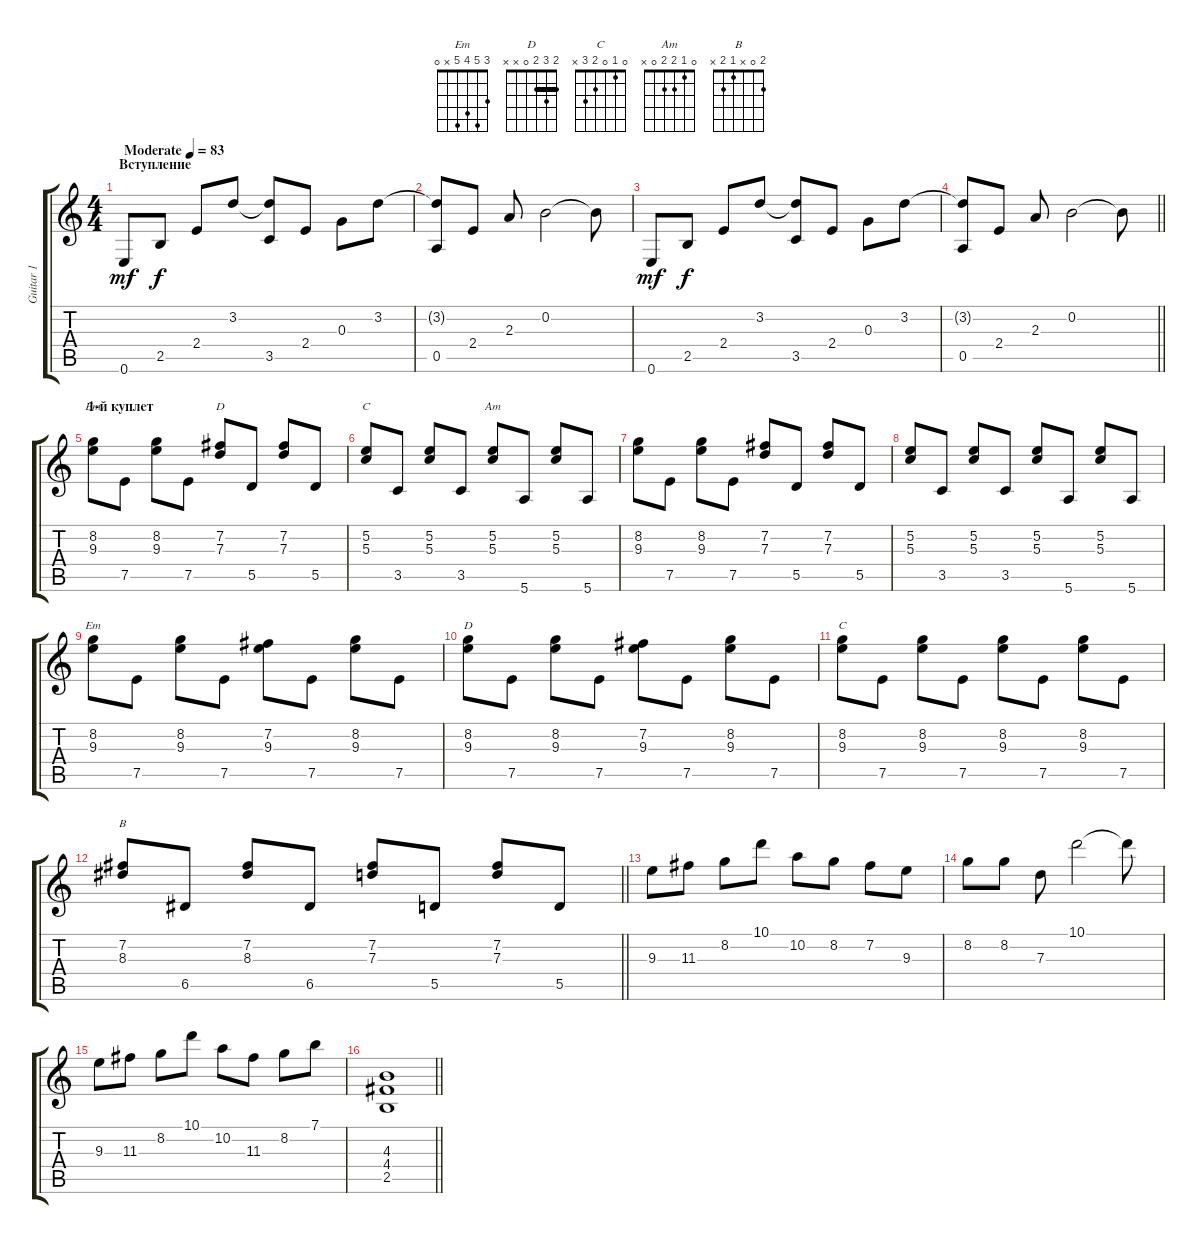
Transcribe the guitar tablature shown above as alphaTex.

\track ("Guitar 1" "Guitar 1") {instrument electricguitarclean}
\staff {score tabs}
\tuning (E4 B3 G3 D3 A2 E2) {hide}
\chord ("Em" x 8 9 x x x) {firstfret 8}
\chord ("D" x 7 7 x x x) {firstfret 7 barre 7}
\chord ("C" x 5 5 x x x) {barre 5}
\chord ("Am" 0 1 2 2 0 x)
\chord ("Em" 3 5 4 5 x 0)
\chord ("D" 2 3 2 0 x x) {barre 2}
\chord ("C" 0 1 0 2 3 x)
\chord ("B" 2 0 x 1 2 x)
\ts (4 4)
\section ("" "Вступление")
\tempo (83 "Moderate")
\clef g2
\ks c
0.6.8{dy mf instrument electricguitarclean} 2.5.8{dy f} 2.4.8 3.2.8 (3.2{t} 3.5).8 2.4.8 0.3.8 3.2.8 |
(3.2{t} 0.5).8 2.4.8 2.3.8 0.2.2 0.2{t}.8 |
0.6.8{dy mf} 2.5.8{dy f} 2.4.8 3.2.8 (3.2{t} 3.5).8 2.4.8 0.3.8 3.2.8 |
\barLineRight lightlight
(3.2{t} 0.5).8 2.4.8 2.3.8 0.2.2 0.2{t}.8 |
\section ("" "1-й куплет")
(8.2 9.3).8{ch "Em" volume 4} 7.5.8 (8.2 9.3).8 7.5.8 (7.2 7.3).8{ch "D"} 5.5.8 (7.2 7.3).8 5.5.8 |
(5.2 5.3).8{ch "C"} 3.5.8 (5.2 5.3).8 3.5.8 (5.2 5.3).8{ch "Am"} 5.6.8 (5.2 5.3).8 5.6.8 |
(8.2 9.3).8 7.5.8 (8.2 9.3).8 7.5.8 (7.2 7.3).8 5.5.8 (7.2 7.3).8 5.5.8 |
(5.2 5.3).8 3.5.8 (5.2 5.3).8 3.5.8 (5.2 5.3).8 5.6.8 (5.2 5.3).8 5.6.8 |
(8.2 9.3).8{ch "Em"} 7.5.8 (8.2 9.3).8 7.5.8 (7.2 9.3).8 7.5.8 (8.2 9.3).8 7.5.8 |
(8.2 9.3).8{ch "D"} 7.5.8 (8.2 9.3).8 7.5.8 (7.2 9.3).8 7.5.8 (8.2 9.3).8 7.5.8 |
(8.2 9.3).8{ch "C"} 7.5.8 (8.2 9.3).8 7.5.8 (8.2 9.3).8 7.5.8 (8.2 9.3).8 7.5.8 |
\barLineRight lightlight
(7.2 8.3).8{ch "B"} 6.5.8 (7.2 8.3).8 6.5.8 (7.2 7.3).8 5.5.8 (7.2 7.3).8 5.5.8 |
\section ("" "")
9.3.8 11.3.8 8.2.8 10.1.8 10.2.8 8.2.8 7.2.8 9.3.8 |
8.2.8 8.2.8 7.3.8 10.1.2 10.1{t}.8 |
9.3.8 11.3.8 8.2.8 10.1.8 10.2.8 11.3.8 8.2.8 7.1.8 |
\barLineRight lightlight
(4.3 4.4 2.5).1
